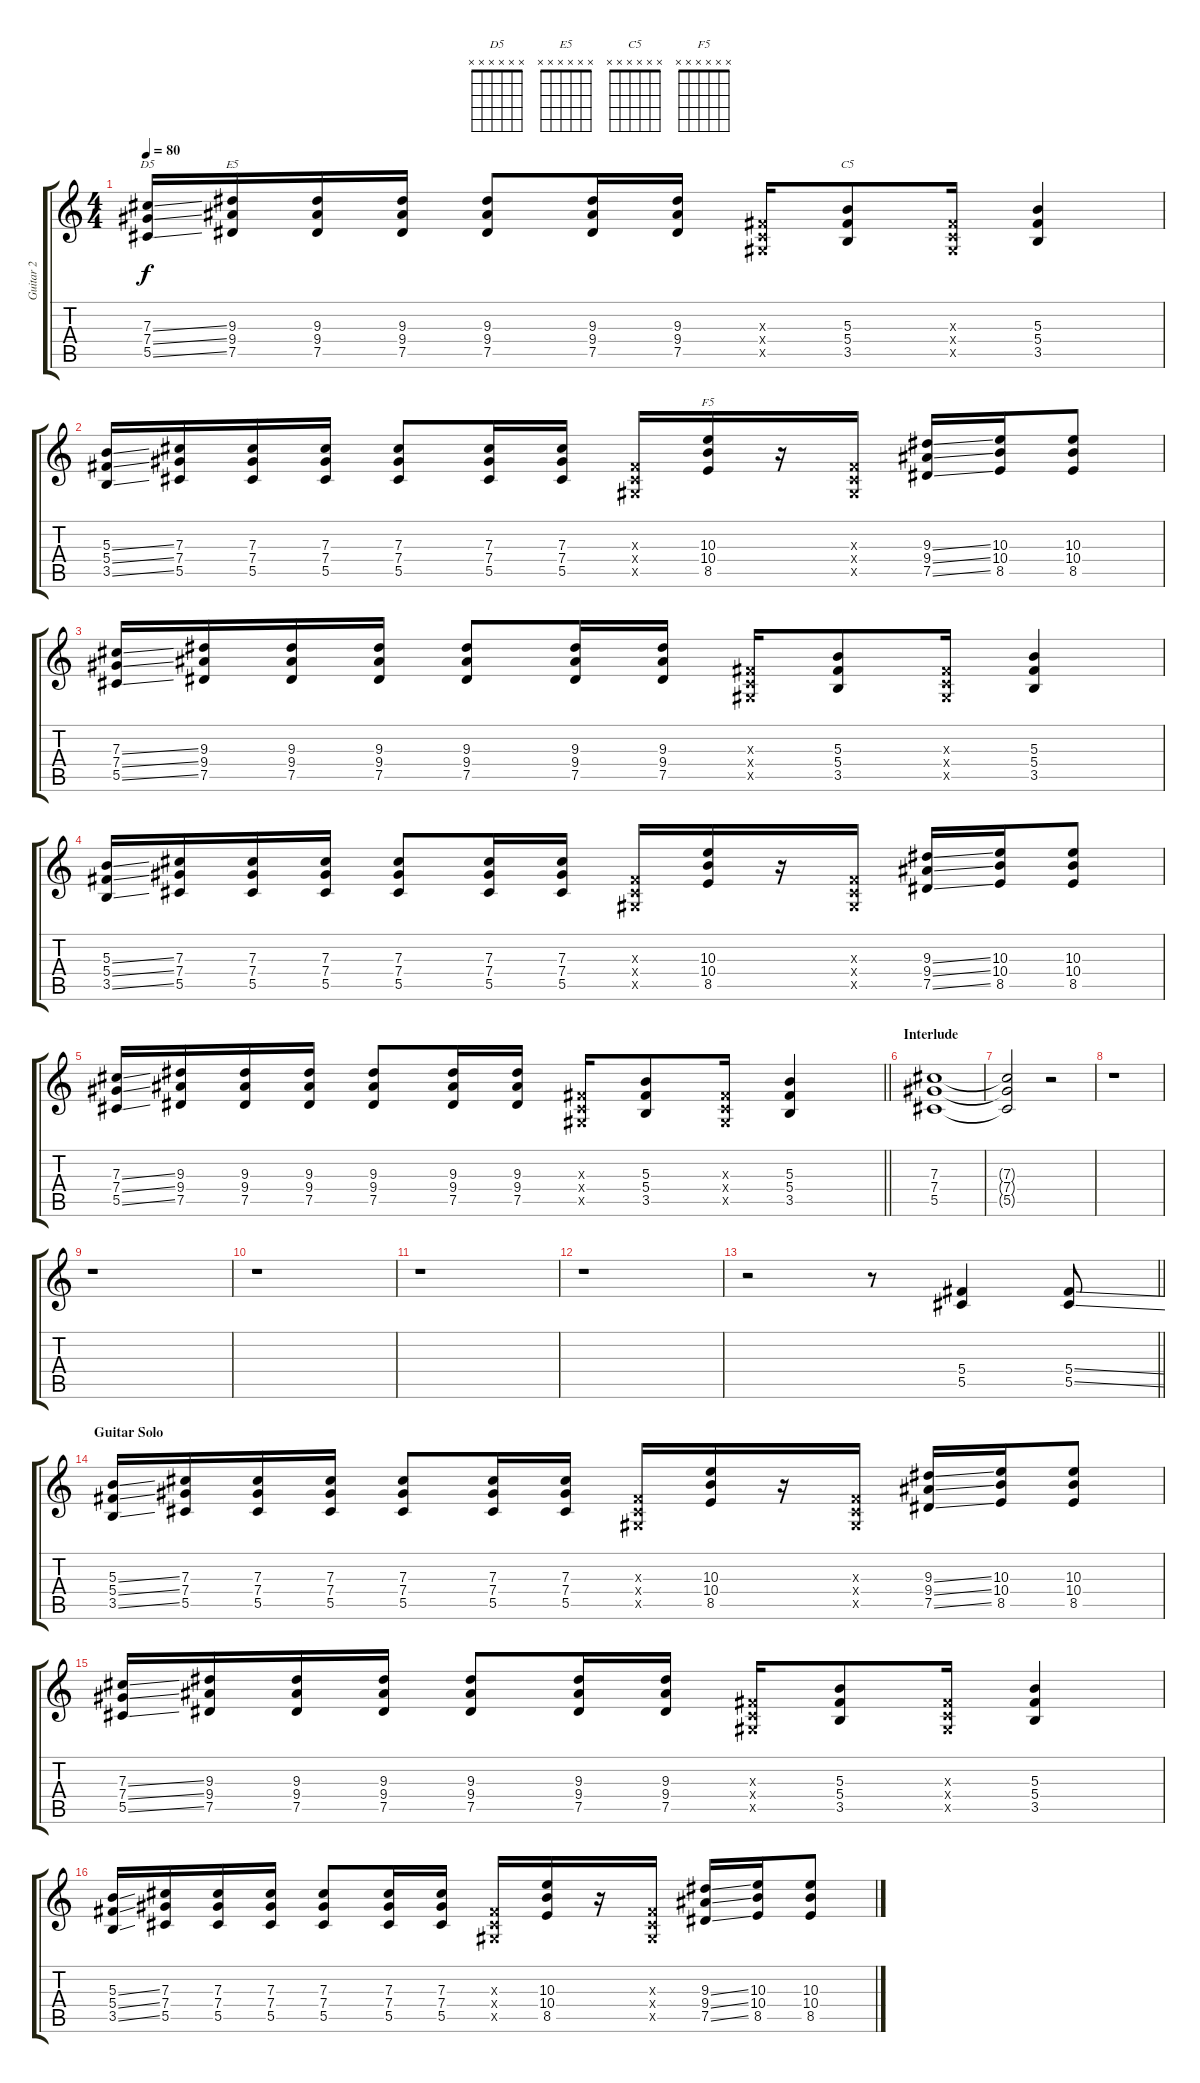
\track ("Guitar 2" "Guitar 2") {instrument overdrivenguitar}
\staff {score tabs}
\tuning (Eb4 Bb3 Gb3 Db3 Ab2 Eb2) {hide}
\chord ("D5" x x x x x x)
\chord ("E5" x x x x x x)
\chord ("C5" x x x x x x)
\chord ("F5" x x x x x x)
\ts (4 4)
\tempo 80
\clef g2
\ks c
(7.3{ss} 7.4{ss} 5.5{ss}).16{ch "D5" dy f} (9.3 9.4 7.5).16{ch "E5"} (9.3 9.4 7.5).16 (9.3 9.4 7.5).16 (9.3 9.4 7.5).8 (9.3 9.4 7.5).16 (9.3 9.4 7.5).16 (0.3{x} 0.4{x} 0.5{x}).16 (5.3 5.4 3.5).8{ch "C5"} (0.3{x} 0.4{x} 0.5{x}).16 (5.3 5.4 3.5).4 |
(5.3{ss} 5.4{ss} 3.5{ss}).16 (7.3 7.4 5.5).16 (7.3 7.4 5.5).16 (7.3 7.4 5.5).16 (7.3 7.4 5.5).8 (7.3 7.4 5.5).16 (7.3 7.4 5.5).16 (0.3{x} 0.4{x} 0.5{x}).16 (10.3 10.4 8.5).16{ch "F5"} r.16 (0.3{x} 0.4{x} 0.5{x}).16 (9.3{ss} 9.4{ss} 7.5{ss}).16 (10.3 10.4 8.5).16 (10.3 10.4 8.5).8 |
(7.3{ss} 7.4{ss} 5.5{ss}).16 (9.3 9.4 7.5).16 (9.3 9.4 7.5).16 (9.3 9.4 7.5).16 (9.3 9.4 7.5).8 (9.3 9.4 7.5).16 (9.3 9.4 7.5).16 (0.3{x} 0.4{x} 0.5{x}).16 (5.3 5.4 3.5).8 (0.3{x} 0.4{x} 0.5{x}).16 (5.3 5.4 3.5).4 |
(5.3{ss} 5.4{ss} 3.5{ss}).16 (7.3 7.4 5.5).16 (7.3 7.4 5.5).16 (7.3 7.4 5.5).16 (7.3 7.4 5.5).8 (7.3 7.4 5.5).16 (7.3 7.4 5.5).16 (0.3{x} 0.4{x} 0.5{x}).16 (10.3 10.4 8.5).16 r.16 (0.3{x} 0.4{x} 0.5{x}).16 (9.3{ss} 9.4{ss} 7.5{ss}).16 (10.3 10.4 8.5).16 (10.3 10.4 8.5).8 |
\barLineRight lightlight
(7.3{ss} 7.4{ss} 5.5{ss}).16 (9.3 9.4 7.5).16 (9.3 9.4 7.5).16 (9.3 9.4 7.5).16 (9.3 9.4 7.5).8 (9.3 9.4 7.5).16 (9.3 9.4 7.5).16 (0.3{x} 0.4{x} 0.5{x}).16 (5.3 5.4 3.5).8 (0.3{x} 0.4{x} 0.5{x}).16 (5.3 5.4 3.5).4 |
\section ("" "Interlude")
(7.3 7.4 5.5).1{volume 0} |
(7.3{t} 7.4{t} 5.5{t}).2 r.2 |
r.1 |
r.1 |
r.1 |
r.1 |
r.1 |
\barLineRight lightlight
r.2{volume 12} r.8 (5.4 5.5).4 (5.4{ss} 5.5{ss}).8 |
\section ("" "Guitar Solo")
(5.3{ss} 5.4{ss} 3.5{ss}).16 (7.3 7.4 5.5).16 (7.3 7.4 5.5).16 (7.3 7.4 5.5).16 (7.3 7.4 5.5).8 (7.3 7.4 5.5).16 (7.3 7.4 5.5).16 (0.3{x} 0.4{x} 0.5{x}).16 (10.3 10.4 8.5).16 r.16 (0.3{x} 0.4{x} 0.5{x}).16 (9.3{ss} 9.4{ss} 7.5{ss}).16 (10.3 10.4 8.5).16 (10.3 10.4 8.5).8 |
(7.3{ss} 7.4{ss} 5.5{ss}).16 (9.3 9.4 7.5).16 (9.3 9.4 7.5).16 (9.3 9.4 7.5).16 (9.3 9.4 7.5).8 (9.3 9.4 7.5).16 (9.3 9.4 7.5).16 (0.3{x} 0.4{x} 0.5{x}).16 (5.3 5.4 3.5).8 (0.3{x} 0.4{x} 0.5{x}).16 (5.3 5.4 3.5).4 |
(5.3{ss} 5.4{ss} 3.5{ss}).16 (7.3 7.4 5.5).16 (7.3 7.4 5.5).16 (7.3 7.4 5.5).16 (7.3 7.4 5.5).8 (7.3 7.4 5.5).16 (7.3 7.4 5.5).16 (0.3{x} 0.4{x} 0.5{x}).16 (10.3 10.4 8.5).16 r.16 (0.3{x} 0.4{x} 0.5{x}).16 (9.3{ss} 9.4{ss} 7.5{ss}).16 (10.3 10.4 8.5).16 (10.3 10.4 8.5).8
